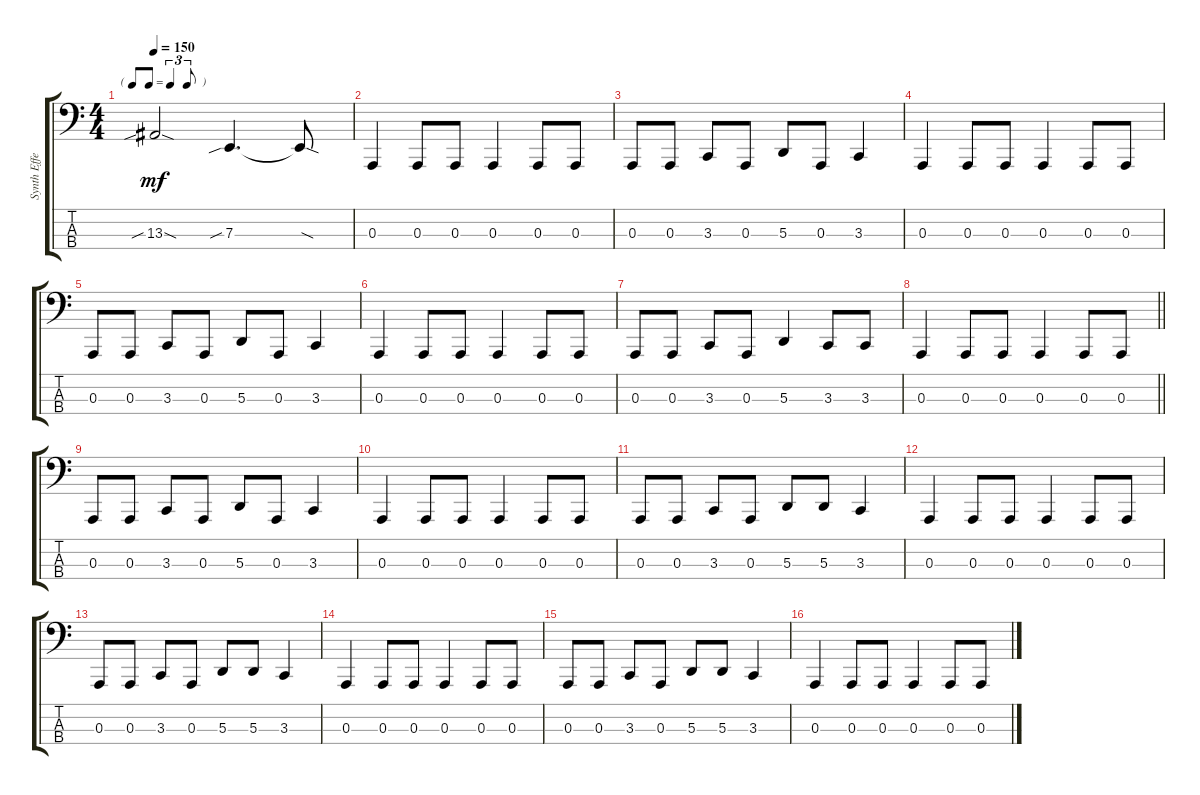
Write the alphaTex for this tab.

\track ("Synth Effect (Octave Lower)" "Synth Effe") {instrument synthbass2}
\staff {score tabs}
\tuning (G1 D1 A0 E0) {hide}
\ts (4 4)
\tf triplet8th
\tempo 150
\clef f4
\ks c
13.3{sib sod}.2{dy mf} 7.3{sib}.4{d} 7.3{sod t}.8 |
0.3.4 0.3.8 0.3.8 0.3.4 0.3.8 0.3.8 |
0.3.8 0.3.8 3.3.8 0.3.8 5.3.8 0.3.8 3.3.4 |
0.3.4 0.3.8 0.3.8 0.3.4 0.3.8 0.3.8 |
0.3.8 0.3.8 3.3.8 0.3.8 5.3.8 0.3.8 3.3.4 |
0.3.4 0.3.8 0.3.8 0.3.4 0.3.8 0.3.8 |
0.3.8 0.3.8 3.3.8 0.3.8 5.3.4 3.3.8 3.3.8 |
\barLineRight lightlight
0.3.4 0.3.8 0.3.8 0.3.4 0.3.8 0.3.8 |
0.3.8 0.3.8 3.3.8 0.3.8 5.3.8 0.3.8 3.3.4 |
0.3.4 0.3.8 0.3.8 0.3.4 0.3.8 0.3.8 |
0.3.8 0.3.8 3.3.8 0.3.8 5.3.8 5.3.8 3.3.4 |
0.3.4 0.3.8 0.3.8 0.3.4 0.3.8 0.3.8 |
0.3.8 0.3.8 3.3.8 0.3.8 5.3.8 5.3.8 3.3.4 |
0.3.4 0.3.8 0.3.8 0.3.4 0.3.8 0.3.8 |
0.3.8 0.3.8 3.3.8 0.3.8 5.3.8 5.3.8 3.3.4 |
0.3.4 0.3.8 0.3.8 0.3.4 0.3.8 0.3.8
